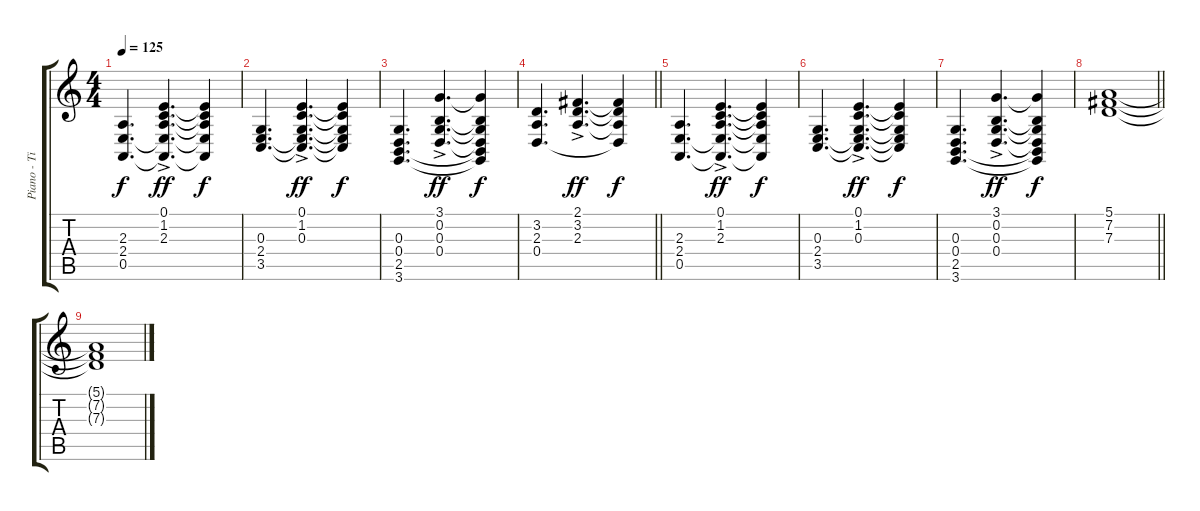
\track ("Piano - Tina" "Piano - Ti") {instrument electricpiano1}
\staff {score tabs}
\tuning (E4 B3 G3 D3 A2 E2) {hide}
\ts (4 4)
\tempo 125
\clef g2
\ks c
(2.3 2.4 0.5).4{d dy f} (0.1{ac} 1.2{ac} 2.3{ac} 2.4{t} 0.5{t}).4{d dy ff} (0.1{t} 1.2{t} 2.3{t} 2.4{t} 0.5{t}).4{dy f} |
(0.3 2.4 3.5).4{d} (0.1{ac} 1.2{ac} 0.3{ac} 2.4{t} 3.5{t}).4{d dy ff} (0.1{t} 1.2{t} 0.3{t} 2.4{t} 3.5{t}).4{dy f} |
(0.3 0.4 2.5 3.6).4{d} (3.1{ac} 0.2{ac} 0.3{ac} 0.4{ac}).4{d dy ff} (3.1{t} 0.2{t} 0.3{t} 0.4{t} 2.5{t} 3.6{t}).4{dy f} |
\barLineRight lightlight
(3.2 2.3 0.4).4{d} (2.1{ac} 3.2{ac} 2.3{ac}).4{d dy ff} (2.1{t} 3.2{t} 2.3{t} 0.4{t}).4{dy f} |
(2.3 2.4 0.5).4{d} (0.1{ac} 1.2{ac} 2.3{ac} 2.4{t} 0.5{t}).4{d dy ff} (0.1{t} 1.2{t} 2.3{t} 2.4{t} 0.5{t}).4{dy f} |
(0.3 2.4 3.5).4{d} (0.1{ac} 1.2{ac} 0.3{ac} 2.4{t} 3.5{t}).4{d dy ff} (0.1{t} 1.2{t} 0.3{t} 2.4{t} 3.5{t}).4{dy f} |
(0.3 0.4 2.5 3.6).4{d} (3.1{ac} 0.2{ac} 0.3{ac} 0.4{ac}).4{d dy ff} (3.1{t} 0.2{t} 0.3{t} 0.4{t} 2.5{t} 3.6{t}).4{dy f} |
\barLineRight lightlight
(5.1 7.2 7.3).1 |
(5.1{t} 7.2{t} 7.3{t}).1
